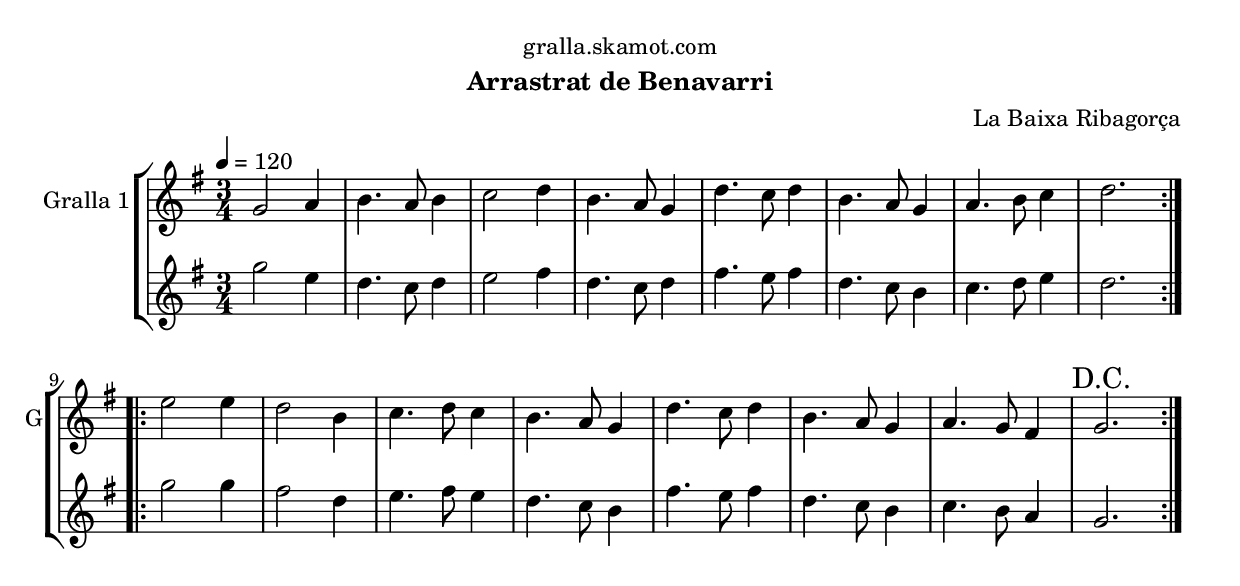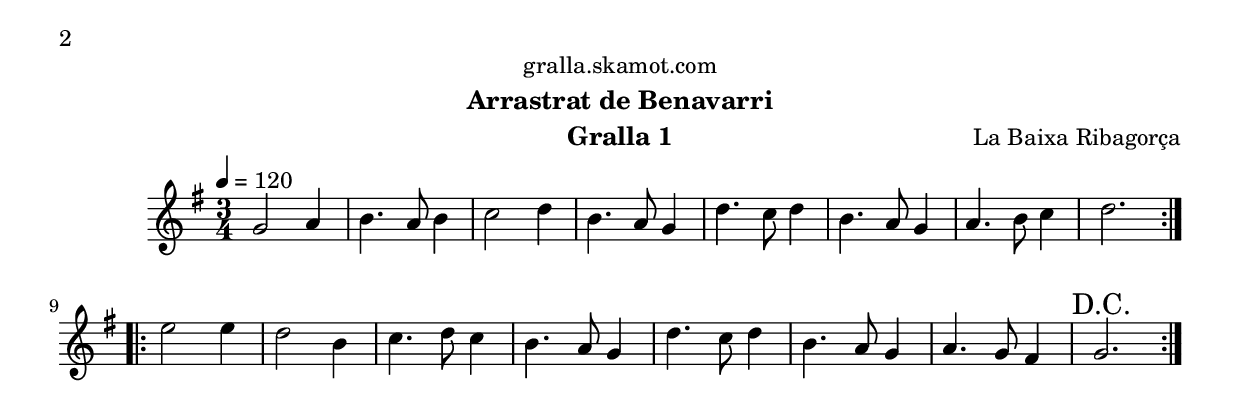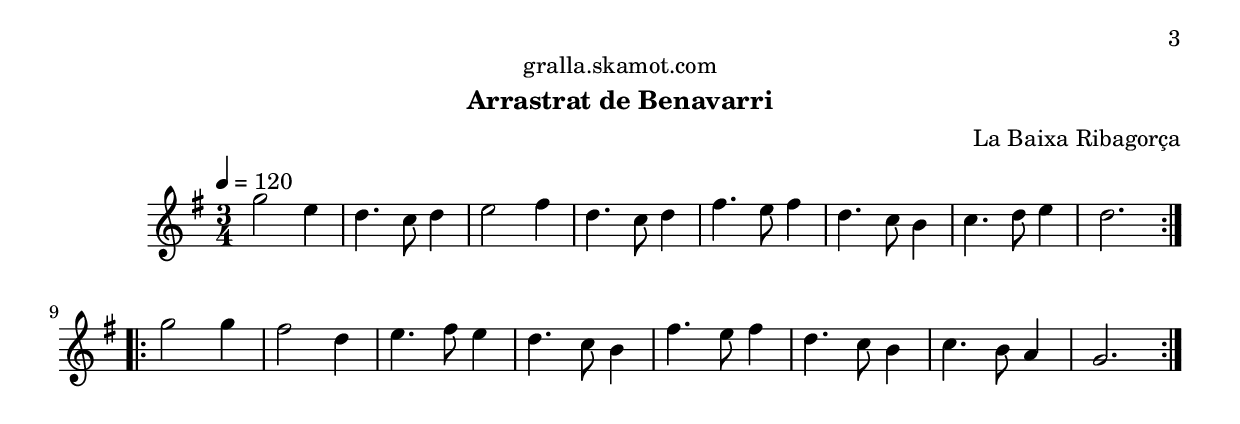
\version "2.16.2"

\header {
  dedication="gralla.skamot.com"
  title=""
  subtitle="Arrastrat de Benavarri"
  subsubtitle=""
  poet=""
  meter=""
  piece=""
  composer="La Baixa Ribagorça"
  arranger=""
  opus=""
  instrument=""
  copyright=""
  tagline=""
}

liniaroAa =
\relative g'
{
  \tempo 4=120
  \clef treble
  \key g \major
  \time 3/4
  \repeat volta 2 { g2 a4  |
  b4. a8 b4  |
  c2 d4  |
  b4. a8 g4  |
  %05
  d'4. c8 d4  |
  b4. a8 g4  |
  a4. b8 c4  |
  d2.  | }
  \repeat volta 2 { e2 e4  |
  %10
  d2 b4  |
  c4. d8 c4  |
  b4. a8 g4  |
  d'4. c8 d4  |
  b4. a8 g4  |
  %15
  a4. g8 fis4  |
  \mark "D.C." g2.  | }
}

liniaroAb =
\relative g''
{
  \tempo 4=120
  \clef treble
  \key g \major
  \time 3/4
  \repeat volta 2 { g2 e4  |
  d4. c8 d4  |
  e2 fis4  |
  d4. c8 d4  |
  %05
  fis4. e8 fis4  |
  d4. c8 b4  |
  c4. d8 e4  |
  d2.  | }
  \repeat volta 2 { g2 g4  |
  %10
  fis2 d4  |
  e4. fis8 e4  |
  d4. c8 b4  |
  fis'4. e8 fis4  |
  d4. c8 b4  |
  %15
  c4. b8 a4  |
  g2.  | }
}

\bookpart {
  \score {
    \new StaffGroup {
      \override Score.RehearsalMark #'self-alignment-X = #LEFT
      <<
        \new Staff \with {instrumentName = #"Gralla 1" shortInstrumentName = #"G"} \liniaroAa
        \new Staff \with {instrumentName = #"" shortInstrumentName = #" "} \liniaroAb
      >>
    }
    \layout {}
  }
  \score { \unfoldRepeats
    \new StaffGroup {
      \override Score.RehearsalMark #'self-alignment-X = #LEFT
      <<
        \new Staff \with {instrumentName = #"Gralla 1" shortInstrumentName = #"G"} \liniaroAa
        \new Staff \with {instrumentName = #"" shortInstrumentName = #" "} \liniaroAb
      >>
    }
    \midi {
      \set Staff.midiInstrument = "oboe"
      \set DrumStaff.midiInstrument = "drums"
    }
  }
}

\bookpart {
  \header {instrument="Gralla 1"}
  \score {
    \new StaffGroup {
      \override Score.RehearsalMark #'self-alignment-X = #LEFT
      <<
        \new Staff \liniaroAa
      >>
    }
    \layout {}
  }
  \score { \unfoldRepeats
    \new StaffGroup {
      \override Score.RehearsalMark #'self-alignment-X = #LEFT
      <<
        \new Staff \liniaroAa
      >>
    }
    \midi {
      \set Staff.midiInstrument = "oboe"
      \set DrumStaff.midiInstrument = "drums"
    }
  }
}

\bookpart {
  \header {instrument=""}
  \score {
    \new StaffGroup {
      \override Score.RehearsalMark #'self-alignment-X = #LEFT
      <<
        \new Staff \liniaroAb
      >>
    }
    \layout {}
  }
  \score { \unfoldRepeats
    \new StaffGroup {
      \override Score.RehearsalMark #'self-alignment-X = #LEFT
      <<
        \new Staff \liniaroAb
      >>
    }
    \midi {
      \set Staff.midiInstrument = "oboe"
      \set DrumStaff.midiInstrument = "drums"
    }
  }
}

